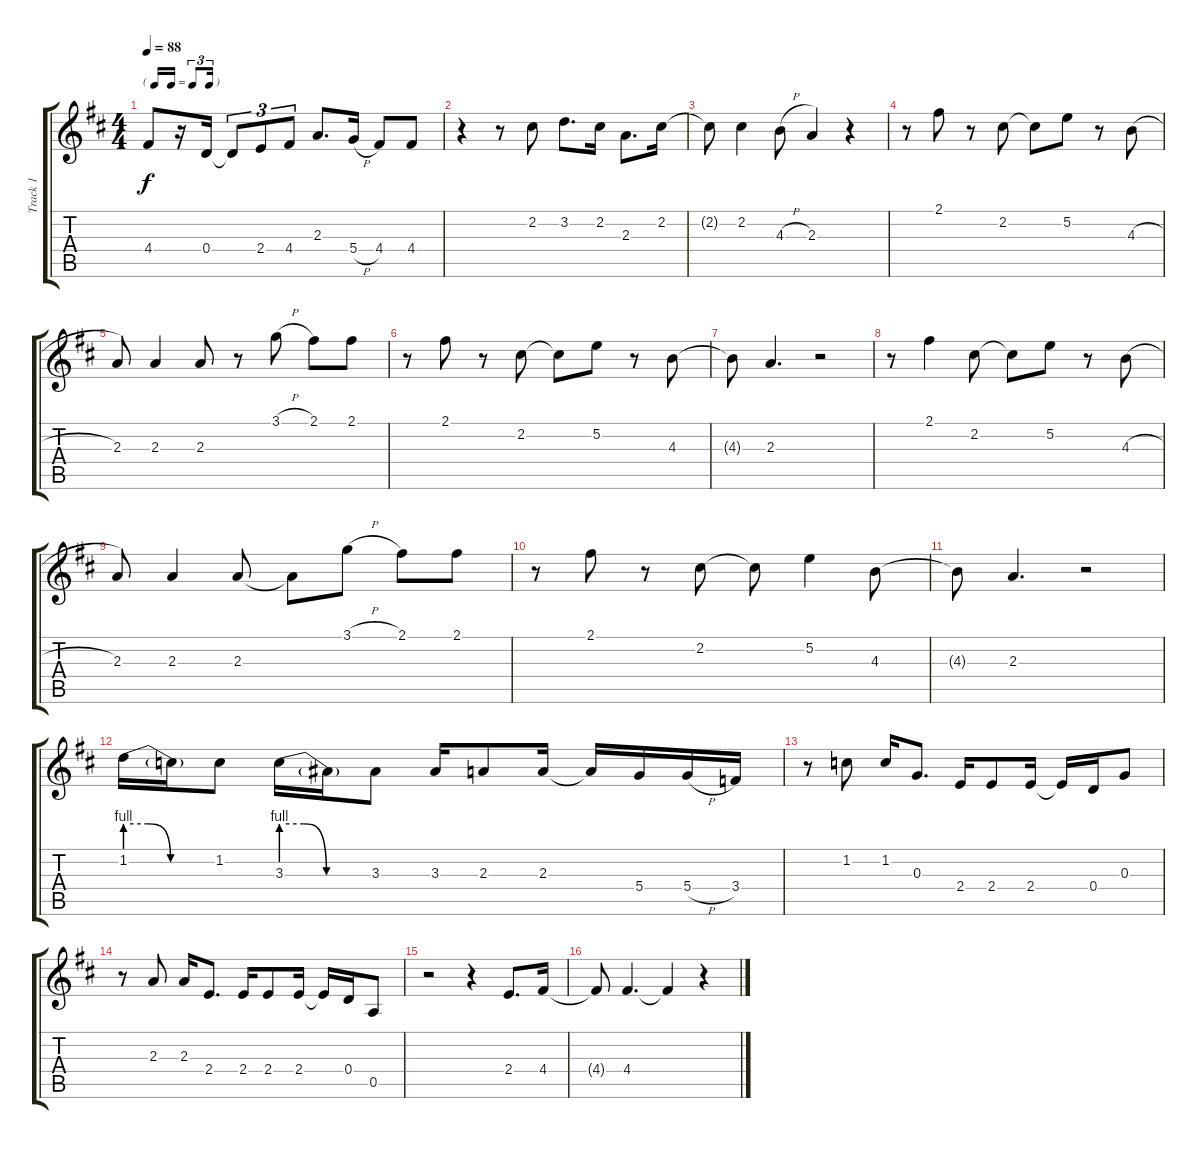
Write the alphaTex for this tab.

\track ("Track 1" "Track 1") {instrument electricguitarjazz}
\staff {score tabs}
\tuning (E4 B3 G3 D3 A2 E2) {hide}
\ts (4 4)
\tf triplet16th
\tempo 88
\clef g2
\ks d
4.4{t}.8{dy f} r.16 0.4.16 0.4{t}.8{tu (3 2)} 2.4.8{tu (3 2)} 4.4.8{tu (3 2)} 2.3.8{d} 5.4{h}.16 4.4.8 4.4.8 |
r.4 r.8 2.2.8 3.2.8{d} 2.2.16 2.3.8{d} 2.2.16 |
2.2{t}.8 2.2.4 4.3{h}.8 2.3.4 r.4 |
r.8 2.1.8 r.8 2.2.8 2.2{t}.8 5.2.8 r.8 4.3{h}.8 |
2.3.8 2.3.4 2.3.8 r.8 3.1{h}.8 2.1.8 2.1.8 |
r.8 2.1.8 r.8 2.2.8 2.2{t}.8 5.2.8 r.8 4.3.8 |
4.3{t}.8 2.3.4{d} r.2 |
r.8 2.1.4 2.2.8 2.2{t}.8 5.2.8 r.8 4.3{h}.8 |
2.3.8 2.3.4 2.3.8 2.3{t}.8 3.1{h}.8 2.1.8 2.1.8 |
r.8 2.1.8 r.8 2.2.8 2.2{t}.8 5.2.4 4.3.8 |
4.3{t}.8 2.3.4{d} r.2 |
1.2{be (custom 0 4 15 4 30 0 60 0)}.16 1.2{t}.16 1.2.8 3.3{be (custom 0 4 15 4 30 0 60 0)}.16 3.3{t}.16 3.3.8 3.3.16 2.3.8 2.3.16 2.3{t}.16 5.4.16 5.4{h}.16 3.4.16 |
r.8 1.2.8 1.2.16 0.3.8{d} 2.4.16 2.4.8 2.4.16 2.4{t}.16 0.4.16 0.3.8 |
r.8 2.3.8 2.3.16 2.4.8{d} 2.4.16 2.4.8 2.4.16 2.4{t}.16 0.4.16 0.5.8 |
r.2 r.4 2.4.8{d} 4.4.16 |
4.4{t}.8 4.4.4{d} 4.4{t}.4 r.4
